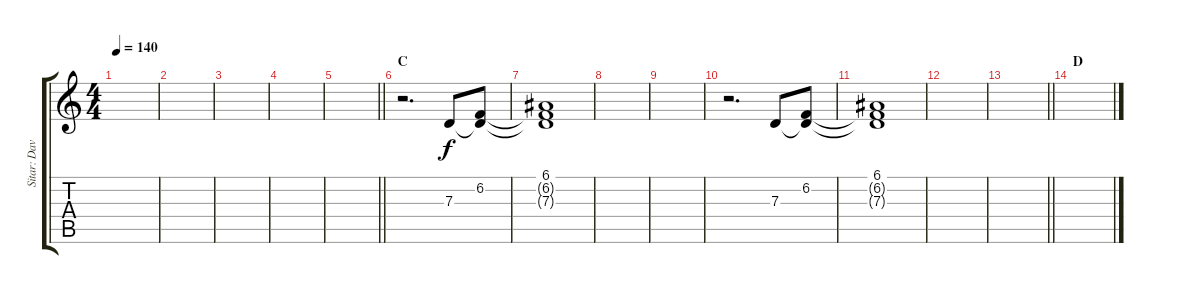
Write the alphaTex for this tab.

\track ("Sitar: Davey Johnstone" "Sitar: Dav") {instrument sitar}
\staff {score tabs}
\tuning (E4 B3 G3 D3 A2 E2) {hide}
\ts (4 4)
\tempo 140
\clef g2
\ks c
|
|
|
|
\barLineRight lightlight
|
\section ("" "C")
r.2{d} 7.3.8 (6.2 7.3{t}).8 |
(6.1 6.2{t} 7.3{t}).1 |
|
|
r.2{d} 7.3.8 (6.2 7.3{t}).8 |
(6.1 6.2{t} 7.3{t}).1 |
|
\barLineRight lightlight
|
\section ("" "D")
